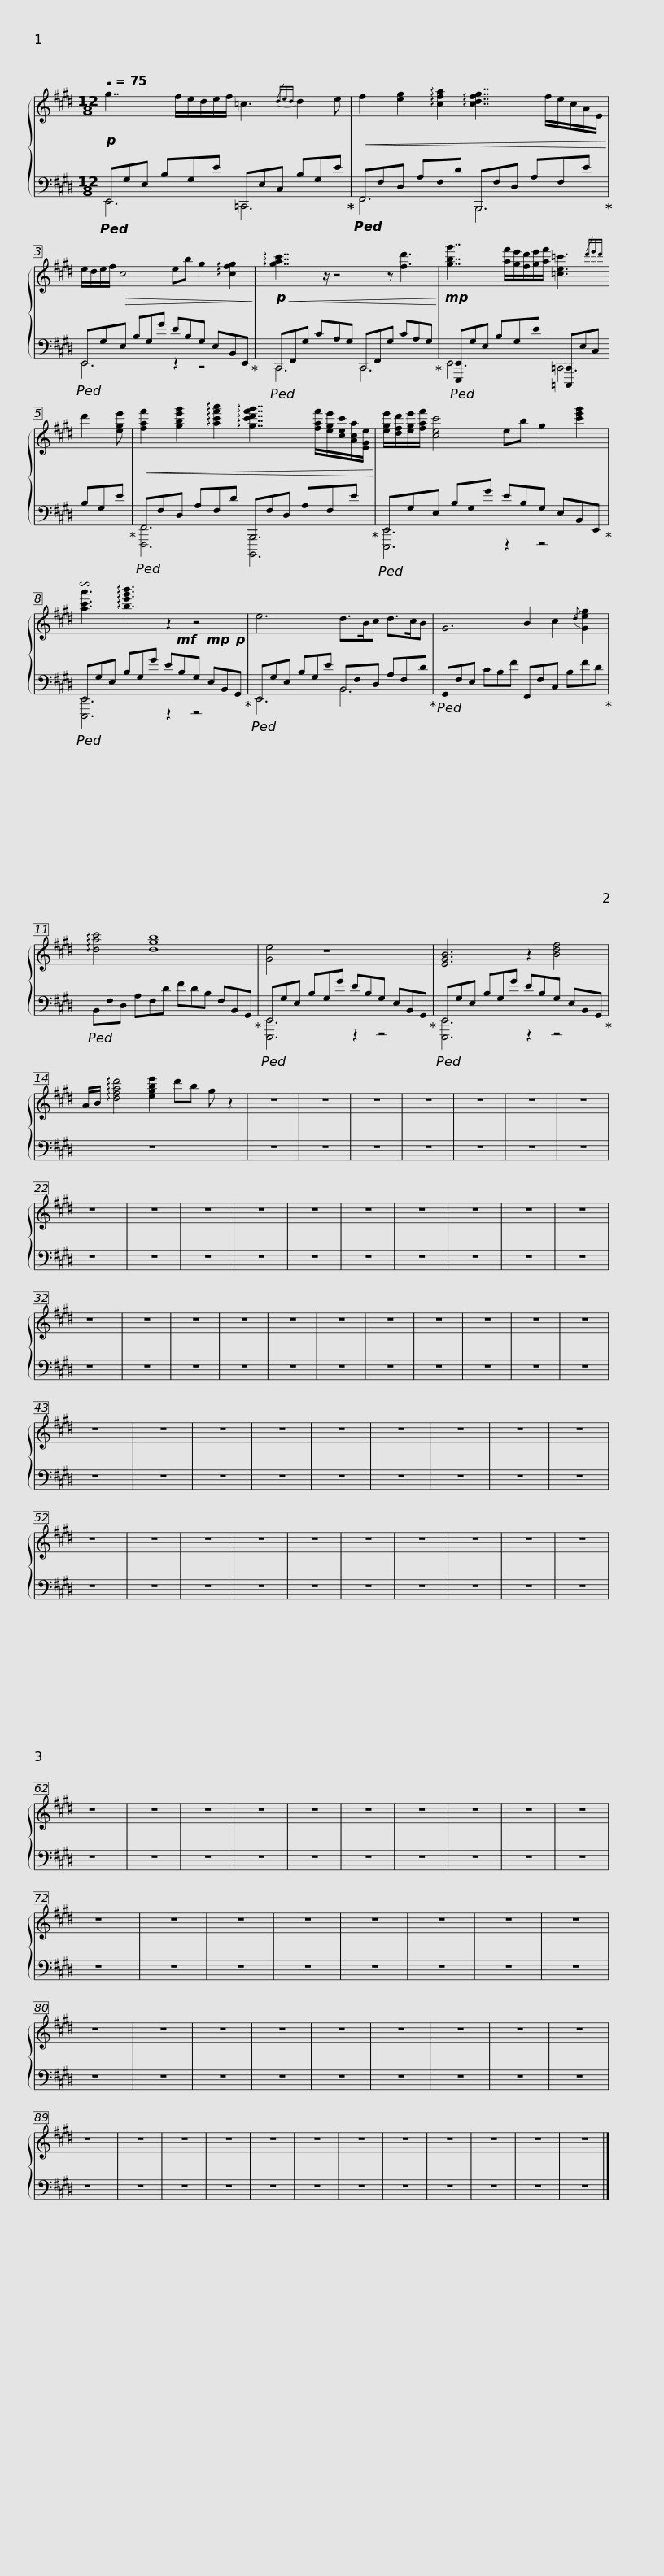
X:1
%%score { 1 | ( 2 3 ) }
L:1/8
Q:1/4=75
M:12/8
I:linebreak $
K:E
V:1 treble
V:2 bass
V:3 bass
V:1
!p! g7/2 f/e/d/e/f/ =c3{/ded} d2 e |!<(! f2 [eg]2 !arpeggio![cfa]2 !arpeggio![cdfg]7/2 f/e/c/A/E/!<)! |$ e/d/e/f/!>(! c4 eb g2 !arpeggio![cfg]2!>)! |!p!!<(! !arpeggio![gac']7/2 z/ z4 z [fd']3!<)! |$!mp! [gbg']7/2 [af']/[ge']/[fd']/[ge']/[af']/ [=ce=c']3{/d'e'd'} d'2 [ege'] |$ %5
!<(! [faf']2 [gbe'g']2 !arpeggio![ac'f'a']2 !arpeggio![gc'd'f'g']7/2 [faf']/[ege']/[cec']/[Aca]/[EGe]/!<)! | [ege']/[dfd']/[ege']/[faf']/ [cec']4 eb g2 [c'e'g']2 |$ !invertedturn![ac'a']3 !arpeggio![be'g'b']3 z2 z4 | e6 d>Bc d>cB |$ G6 B2 c2{/d} [Geg]2 | %10
 !arpeggio![dac']4 [dgb]8 | [Ge]4 z8 |$ [EGB]6 z2 [Bdf]4 | A/B/ !arpeggio![dfad']4 [egbe']2 d'b g z2 | z12 | %15
 z12 | z12 | z12 | z12 | z12 | %20
 z12 |$ z12 | z12 | z12 | z12 | %25
 z12 | z12 | z12 | z12 | z12 | %30
 z12 | z12 | z12 | z12 | z12 | %35
 z12 | z12 | z12 |$ z12 | z12 | %40
 z12 | z12 | z12 | z12 | z12 | %45
 z12 | z12 | z12 | z12 | z12 | %50
 z12 | z12 | z12 | z12 | z12 |$ %55
 z12 | z12 | z12 | z12 | z12 | %60
 z12 | z12 | z12 | z12 | z12 | %65
 z12 | z12 | z12 | z12 | z12 | %70
 z12 | z12 |$ z12 | z12 | z12 | %75
 z12 | z12 | z12 | z12 | z12 | %80
 z12 | z12 | z12 | z12 | z12 | %85
 z12 | z12 | z12 | z12 |$ z12 | %90
 z12 | z12 | z12 | z12 | z12 | %95
 z12 | z12 | z12 | z12 | z12 |] %100
V:2
!ped! E,,G,E, B,G,E =C,,E,C, B,G,E!ped-up! |!ped! F,,F,D, A,F,D B,,,F,D, A,F,E!ped-up! |$!ped! E,,G,E, B,G,G EB,G, E,B,,E,,!ped-up! |!ped! C,,F,,G, CA,G, C,,F,,G, CA,G,!ped-up! |$!ped! [E,,,E,,]G,E, B,G,E [=C,,,=C,,]E,C, B,G,E!ped-up! |$ %5
!ped! F,,F,D, A,F,D B,,,F,D, A,F,E!ped-up! |!ped! E,,G,E, B,G,G EB,G, E,B,,E,,!ped-up! |$!ped! E,,G,E, B,G,G E!mf!B,G,!mp! E,B,,!p!G,,!ped-up! |!ped! E,,G,E, B,G,E B,,F,D, A,F,D!ped-up! |$!ped! G,,F,E, CB,F F,,F,C, B,FD!ped-up! | %10
!ped! B,,F,D, A,F,D FDB, F,B,,G,,!ped-up! |!ped! E,,G,E, B,G,G EB,G, E,B,,G,,!ped-up! |$!ped! E,,G,E, B,G,G EB,G, E,B,,G,,!ped-up! | z12 | z12 | %15
 z12 | z12 | z12 | z12 | z12 | %20
 z12 |$ z12 | z12 | z12 | z12 | %25
 z12 | z12 | z12 | z12 | z12 | %30
 z12 | z12 | z12 | z12 | z12 | %35
 z12 | z12 | z12 |$ z12 | z12 | %40
 z12 | z12 | z12 | z12 | z12 | %45
 z12 | z12 | z12 | z12 | z12 | %50
 z12 | z12 | z12 | z12 | z12 |$ %55
 z12 | z12 | z12 | z12 | z12 | %60
 z12 | z12 | z12 | z12 | z12 | %65
 z12 | z12 | z12 | z12 | z12 | %70
 z12 | z12 |$ z12 | z12 | z12 | %75
 z12 | z12 | z12 | z12 | z12 | %80
 z12 | z12 | z12 | z12 | z12 | %85
 z12 | z12 | z12 | z12 |$ z12 | %90
 z12 | z12 | z12 | z12 | z12 | %95
 z12 | z12 | z12 | z12 | z12 |] %100
V:3
 E,,6 =C,,6 | F,,6 B,,,6 |$ E,,6 z2 z4 | C,,6 C,,6 |$ E,,6 =C,,6 |$ %5
 [F,,,F,,]6 [B,,,,B,,,]6 | [E,,,E,,]6 z2 z4 |$ [E,,,E,,]6 z2 z4 | E,,6 B,,6 |$ x12 | %10
 x12 | [E,,,E,,]6 z2 z4 |$ [E,,,E,,]6 z2 z4 | x12 | x12 | %15
 x12 | x12 | x12 | x12 | x12 | %20
 x12 |$ x12 | x12 | x12 | x12 | %25
 x12 | x12 | x12 | x12 | x12 | %30
 x12 | x12 | x12 | x12 | x12 | %35
 x12 | x12 | x12 |$ x12 | x12 | %40
 x12 | x12 | x12 | x12 | x12 | %45
 x12 | x12 | x12 | x12 | x12 | %50
 x12 | x12 | x12 | x12 | x12 |$ %55
 x12 | x12 | x12 | x12 | x12 | %60
 x12 | x12 | x12 | x12 | x12 | %65
 x12 | x12 | x12 | x12 | x12 | %70
 x12 | x12 |$ x12 | x12 | x12 | %75
 x12 | x12 | x12 | x12 | x12 | %80
 x12 | x12 | x12 | x12 | x12 | %85
 x12 | x12 | x12 | x12 |$ x12 | %90
 x12 | x12 | x12 | x12 | x12 | %95
 x12 | x12 | x12 | x12 | x12 |] %100
